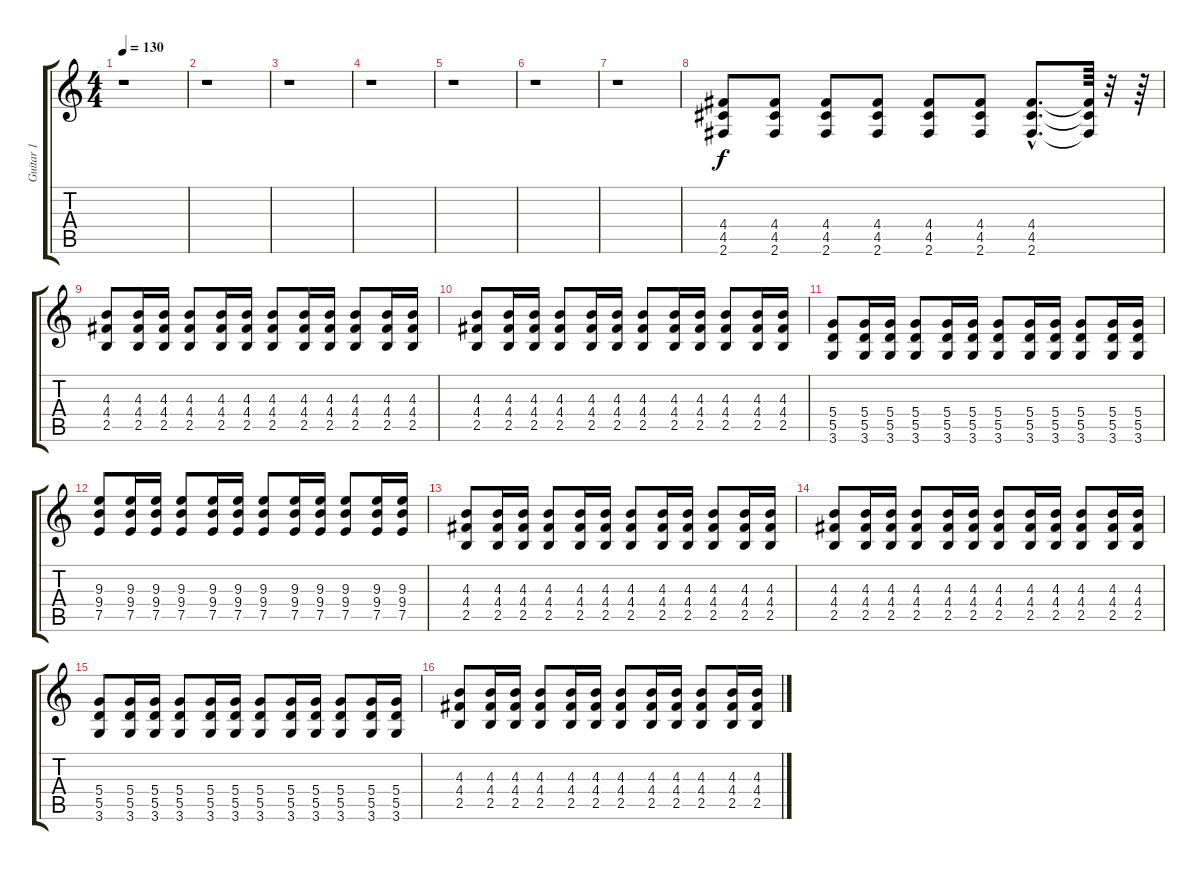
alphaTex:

\track ("Guitar 1" "Guitar 1") {instrument overdrivenguitar}
\staff {score tabs}
\tuning (E4 B3 G3 D3 A2 E2) {hide}
\ts (4 4)
\tempo 130
\clef g2
\ks c
r.1{dy f} |
r.1 |
r.1 |
r.1 |
r.1 |
r.1 |
r.1 |
(4.4 4.5 2.6).8 (4.4 4.5 2.6).8 (4.4 4.5 2.6).8 (4.4 4.5 2.6).8 (4.4 4.5 2.6).8 (4.4 4.5 2.6).8 (4.4{hac} 4.5{hac} 2.6{hac}).8{d} (4.4{t} 4.5{t} 2.6{t}).64 r.32 r.64 |
(4.3 4.4 2.5).8 (4.3 4.4 2.5).16 (4.3 4.4 2.5).16 (4.3 4.4 2.5).8 (4.3 4.4 2.5).16 (4.3 4.4 2.5).16 (4.3 4.4 2.5).8 (4.3 4.4 2.5).16 (4.3 4.4 2.5).16 (4.3 4.4 2.5).8 (4.3 4.4 2.5).16 (4.3 4.4 2.5).16 |
(4.3 4.4 2.5).8 (4.3 4.4 2.5).16 (4.3 4.4 2.5).16 (4.3 4.4 2.5).8 (4.3 4.4 2.5).16 (4.3 4.4 2.5).16 (4.3 4.4 2.5).8 (4.3 4.4 2.5).16 (4.3 4.4 2.5).16 (4.3 4.4 2.5).8 (4.3 4.4 2.5).16 (4.3 4.4 2.5).16 |
(5.4 5.5 3.6).8 (5.4 5.5 3.6).16 (5.4 5.5 3.6).16 (5.4 5.5 3.6).8 (5.4 5.5 3.6).16 (5.4 5.5 3.6).16 (5.4 5.5 3.6).8 (5.4 5.5 3.6).16 (5.4 5.5 3.6).16 (5.4 5.5 3.6).8 (5.4 5.5 3.6).16 (5.4 5.5 3.6).16 |
(9.3 9.4 7.5).8 (9.3 9.4 7.5).16 (9.3 9.4 7.5).16 (9.3 9.4 7.5).8 (9.3 9.4 7.5).16 (9.3 9.4 7.5).16 (9.3 9.4 7.5).8 (9.3 9.4 7.5).16 (9.3 9.4 7.5).16 (9.3 9.4 7.5).8 (9.3 9.4 7.5).16 (9.3 9.4 7.5).16 |
(4.3 4.4 2.5).8 (4.3 4.4 2.5).16 (4.3 4.4 2.5).16 (4.3 4.4 2.5).8 (4.3 4.4 2.5).16 (4.3 4.4 2.5).16 (4.3 4.4 2.5).8 (4.3 4.4 2.5).16 (4.3 4.4 2.5).16 (4.3 4.4 2.5).8 (4.3 4.4 2.5).16 (4.3 4.4 2.5).16 |
(4.3 4.4 2.5).8 (4.3 4.4 2.5).16 (4.3 4.4 2.5).16 (4.3 4.4 2.5).8 (4.3 4.4 2.5).16 (4.3 4.4 2.5).16 (4.3 4.4 2.5).8 (4.3 4.4 2.5).16 (4.3 4.4 2.5).16 (4.3 4.4 2.5).8 (4.3 4.4 2.5).16 (4.3 4.4 2.5).16 |
(5.4 5.5 3.6).8 (5.4 5.5 3.6).16 (5.4 5.5 3.6).16 (5.4 5.5 3.6).8 (5.4 5.5 3.6).16 (5.4 5.5 3.6).16 (5.4 5.5 3.6).8 (5.4 5.5 3.6).16 (5.4 5.5 3.6).16 (5.4 5.5 3.6).8 (5.4 5.5 3.6).16 (5.4 5.5 3.6).16 |
(4.3 4.4 2.5).8 (4.3 4.4 2.5).16 (4.3 4.4 2.5).16 (4.3 4.4 2.5).8 (4.3 4.4 2.5).16 (4.3 4.4 2.5).16 (4.3 4.4 2.5).8 (4.3 4.4 2.5).16 (4.3 4.4 2.5).16 (4.3 4.4 2.5).8 (4.3 4.4 2.5).16 (4.3 4.4 2.5).16
